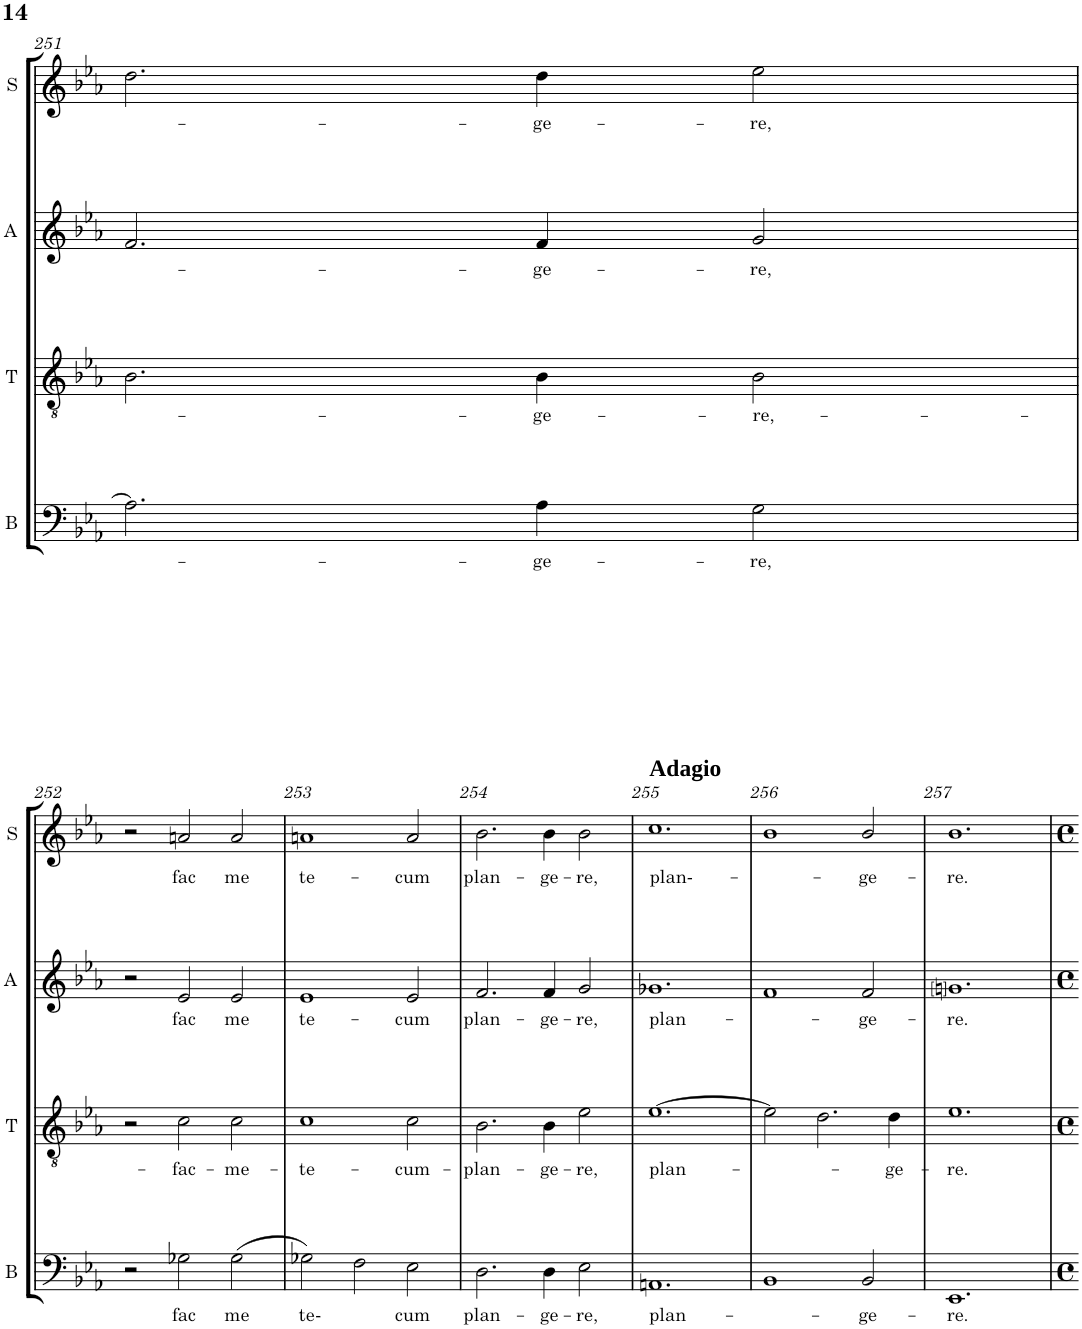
**kern	**text	**kern	**text	**kern	**text	**kern	**text
*part4	*part4	*part3	*part3	*part2	*part2	*part1	*part1
*staff4	*staff4	*staff3	*staff3	*staff2	*staff2	*staff1	*staff1
*I"Bass	*	*I"Tenor	*	*I"Alto	*	*I"Soprano	*
*I'B	*	*I'T	*	*I'A	*	*I'S	*
!!LO:PB:g=z
*clefF4	*	*clefGv2	*	*clefG2	*	*clefG2	*
*k[b-e-a-]	*	*k[b-e-a-]	*	*k[b-e-a-]	*	*k[b-e-a-]	*
*M3/2	*	*M3/2	*	*M3/2	*	*M3/2	*
=251	=251	=251	=251	=251	=251	=251	=251
2.A-\]	.	2.B-\	.	2.f/	.	2.dd\	.
!	!LO:LY:b	!	!LO:LY:b	!	!LO:LY:b	!	!LO:LY:b
4A-\	-ge-	4B-\	-ge-	4f/	-ge-	4dd\	-ge-
!	!LO:LY:b	!	!LO:LY:b	!	!LO:LY:b	!	!LO:LY:b
2G\	-re,	2B-\	-re,-	2g/	-re,	2ee-\	-re,
!!LO:LB:g=z
=252	=252	=252	=252	=252	=252	=252	=252
2r	.	2r	.	2r	.	2r	.
!	!LO:LY:b	!	!LO:LY:b	!	!LO:LY:b	!	!LO:LY:b
2G-X\	fac	2c\	-fac-	2e-/	fac	2an/	fac
!	!LO:LY:b	!	!LO:LY:b	!	!LO:LY:b	!	!LO:LY:b
(>2G-\	me	2c\	-me-	2e-/	me	2a/	me
=253	=253	=253	=253	=253	=253	=253	=253
!	!LO:LY:b	!	!LO:LY:b	!	!LO:LY:b	!	!LO:LY:b
2G-X\)	te-	1c	-te-	1e-	te-	1an	te-
2F\	.	.	.	.	.	.	.
!	!LO:LY:b	!	!LO:LY:b	!	!LO:LY:b	!	!LO:LY:b
2E-\	cum	2c\	-cum-	2e-/	-cum	2a/	-cum
=254	=254	=254	=254	=254	=254	=254	=254
!	!LO:LY:b	!	!LO:LY:b	!	!LO:LY:b	!	!LO:LY:b
2.D\	plan-	2.B-\	-plan-	2.f/	plan-	2.b-\	plan-
!	!LO:LY:b	!	!LO:LY:b	!	!LO:LY:b	!	!LO:LY:b
4D\	-ge-	4B-\	-ge-	4f/	-ge-	4b-\	-ge-
!	!LO:LY:b	!	!LO:LY:b	!	!LO:LY:b	!	!LO:LY:b
2E-\	-re,	2e-\	-re,	2g/	-re,	2b-\	-re,
=255	=255	=255	=255	=255	=255	=255	=255
!	!	!	!	!	!	!LO:TX:a:B:t=Adagio	!
!	!LO:LY:b	!	!LO:LY:b	!	!LO:LY:b	!	!LO:LY:b
1.AAn	plan-	[1.e-	plan-	1.g-X	plan-	1.cc	plan--
=256	=256	=256	=256	=256	=256	=256	=256
1BB-	.	2e-\]	.	1f	.	1b-	.
.	.	2.d\	.	.	.	.	.
!	!LO:LY:b	!	!	!	!LO:LY:b	!	!LO:LY:b
2BB-/	-ge-	.	.	2f/	-ge-	2b-/	-ge-
!	!	!	!LO:LY:b	!	!	!	!
.	.	4d\	-ge-	.	.	.	.
=257	=257	=257	=257	=257	=257	=257	=257
!	!LO:LY:b	!	!LO:LY:b	!	!LO:LY:b	!	!LO:LY:b
1.EE-	-re.	1.e-	-re.	1.gnj	-re.	1.b-	-re.
=	=	=	=	=	=	=	=
*-	*-	*-	*-	*-	*-	*-	*-
